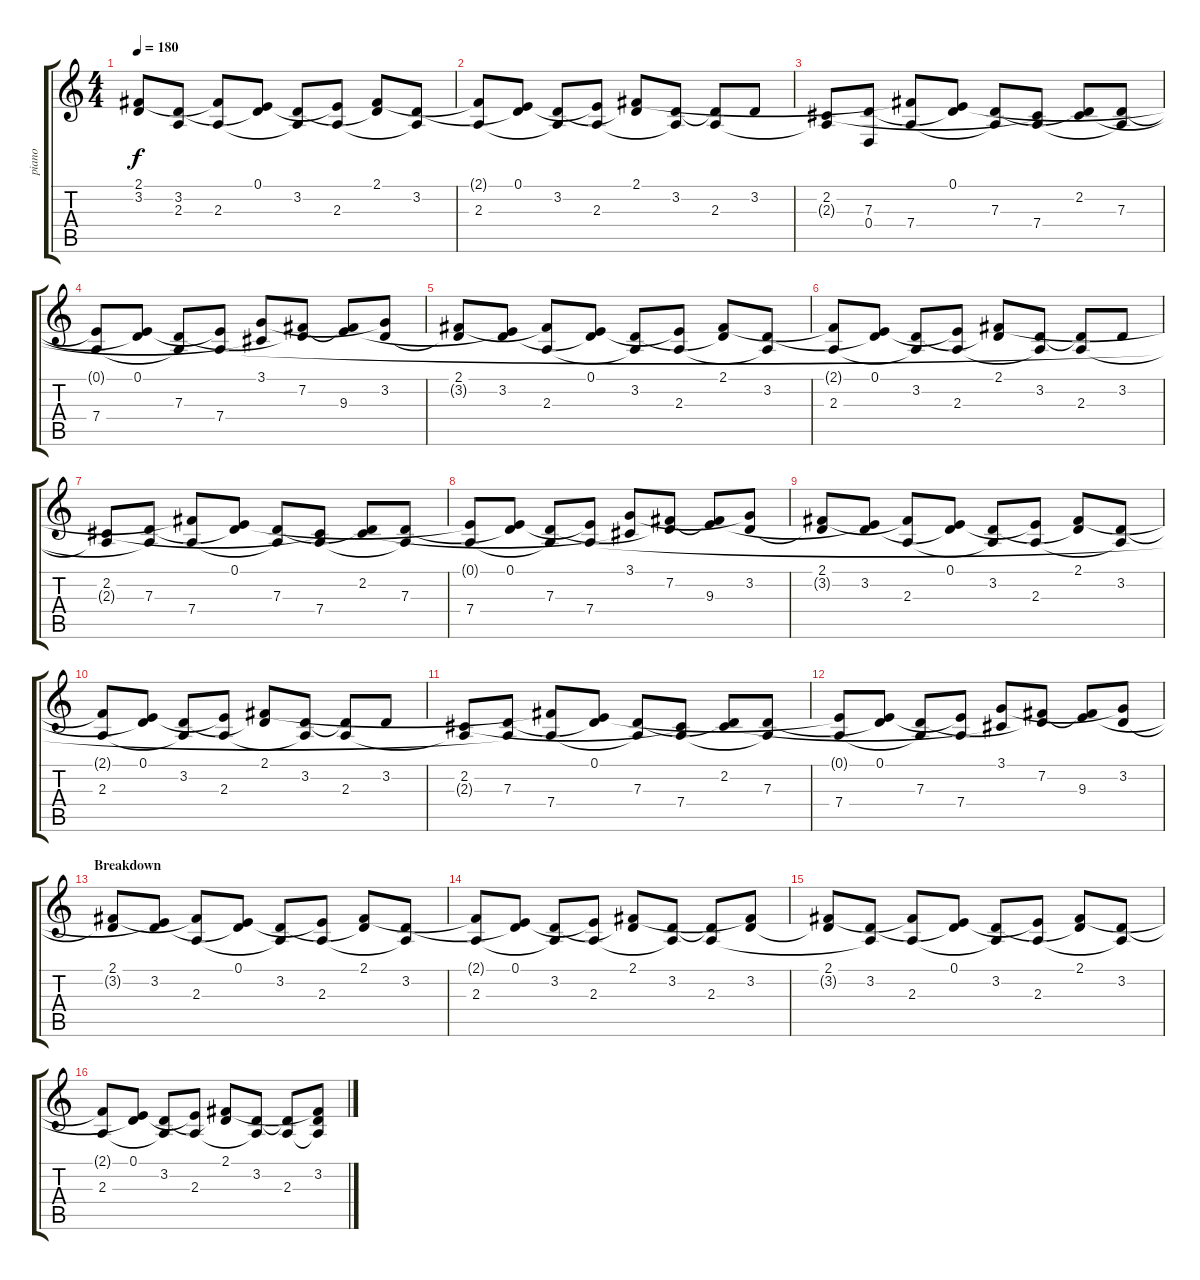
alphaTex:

\track ("piano" "piano") {instrument acousticgrandpiano}
\staff {score tabs}
\tuning (E4 B3 G3 D3 A2 E2) {hide}
\ts (4 4)
\tempo 180
\clef g2
\ks c
(2.1 3.2{t}).8{dy f} (3.2 2.3{t}).8 (2.1{t} 2.3).8 (0.1 3.2{t}).8 (3.2 2.3{t}).8 (0.1{t} 2.3).8 (2.1 3.2{t}).8 (3.2 2.3{t}).8 |
(2.1{t} 2.3).8 (0.1 3.2{t}).8 (3.2 2.3{t}).8 (0.1{t} 2.3).8 (2.1 3.2{t}).8 (3.2 2.3{t}).8 (3.2{t} 2.3).8 3.2.8 |
(2.2 2.3{t}).8 (7.3 0.4).8 (2.1{t} 7.4).8 (0.1 7.3{t}).8 (7.3 7.4{t}).8 (2.2{t} 7.4).8 (2.2 7.3{t}).8 (7.3 7.4{t}).8 |
(0.1{t} 7.4).8 (0.1 7.3{t}).8 (7.3 7.4{t}).8 (0.1{t} 7.4).8 (3.1 2.2{t}).8 (7.2 7.3{t}).8 (7.2{t} 9.3).8 (3.1{t} 3.2).8 |
(2.1 3.2{t}).8 (3.2 9.3{t}).8 (2.1{t} 2.3).8 (0.1 3.2{t}).8 (3.2 2.3{t}).8 (0.1{t} 2.3).8 (2.1 3.2{t}).8 (3.2 2.3{t}).8 |
(2.1{t} 2.3).8 (0.1 3.2{t}).8 (3.2 2.3{t}).8 (0.1{t} 2.3).8 (2.1 3.2{t}).8 (3.2 2.3{t}).8 (3.2{t} 2.3).8 3.2.8 |
(2.2 2.3{t}).8 (7.3 7.4{t}).8 (2.1{t} 7.4).8 (0.1 7.3{t}).8 (7.3 7.4{t}).8 (2.2{t} 7.4).8 (2.2 7.3{t}).8 (7.3 7.4{t}).8 |
(0.1{t} 7.4).8 (0.1 7.3{t}).8 (7.3 7.4{t}).8 (0.1{t} 7.4).8 (3.1 2.2{t}).8 (7.2 7.3{t}).8 (7.2{t} 9.3).8 (3.1{t} 3.2).8 |
(2.1 3.2{t}).8 (3.2 9.3{t}).8 (2.1{t} 2.3).8 (0.1 3.2{t}).8 (3.2 2.3{t}).8 (0.1{t} 2.3).8 (2.1 3.2{t}).8 (3.2 2.3{t}).8 |
(2.1{t} 2.3).8 (0.1 3.2{t}).8 (3.2 2.3{t}).8 (0.1{t} 2.3).8 (2.1 3.2{t}).8 (3.2 2.3{t}).8 (3.2{t} 2.3).8 3.2.8 |
(2.2 2.3{t}).8 (7.3 7.4{t}).8 (2.1{t} 7.4).8 (0.1 7.3{t}).8 (7.3 7.4{t}).8 (2.2{t} 7.4).8 (2.2 7.3{t}).8 (7.3 7.4{t}).8 |
(0.1{t} 7.4).8 (0.1 7.3{t}).8 (7.3 7.4{t}).8 (0.1{t} 7.4).8 (3.1 2.2{t}).8 (7.2 7.3{t}).8 (7.2{t} 9.3).8 (3.1{t} 3.2).8 |
\section ("" "Breakdown")
(2.1 3.2{t}).8{volume 0} (3.2 9.3{t}).8 (2.1{t} 2.3).8 (0.1 3.2{t}).8 (3.2 2.3{t}).8 (0.1{t} 2.3).8 (2.1 3.2{t}).8 (3.2 2.3{t}).8 |
(2.1{t} 2.3).8 (0.1 3.2{t}).8 (3.2 2.3{t}).8 (0.1{t} 2.3).8 (2.1 3.2{t}).8 (3.2 2.3{t}).8 (3.2{t} 2.3).8 (2.1{t} 3.2).8 |
(2.1 3.2{t}).8 (3.2 2.3{t}).8 (2.1{t} 2.3).8 (0.1 3.2{t}).8 (3.2 2.3{t}).8 (0.1{t} 2.3).8 (2.1 3.2{t}).8 (3.2 2.3{t}).8 |
(2.1{t} 2.3).8 (0.1 3.2{t}).8 (3.2 2.3{t}).8 (0.1{t} 2.3).8 (2.1 3.2{t}).8 (3.2 2.3{t}).8 (3.2{t} 2.3).8 (2.1{t} 3.2 2.3{t}).8
